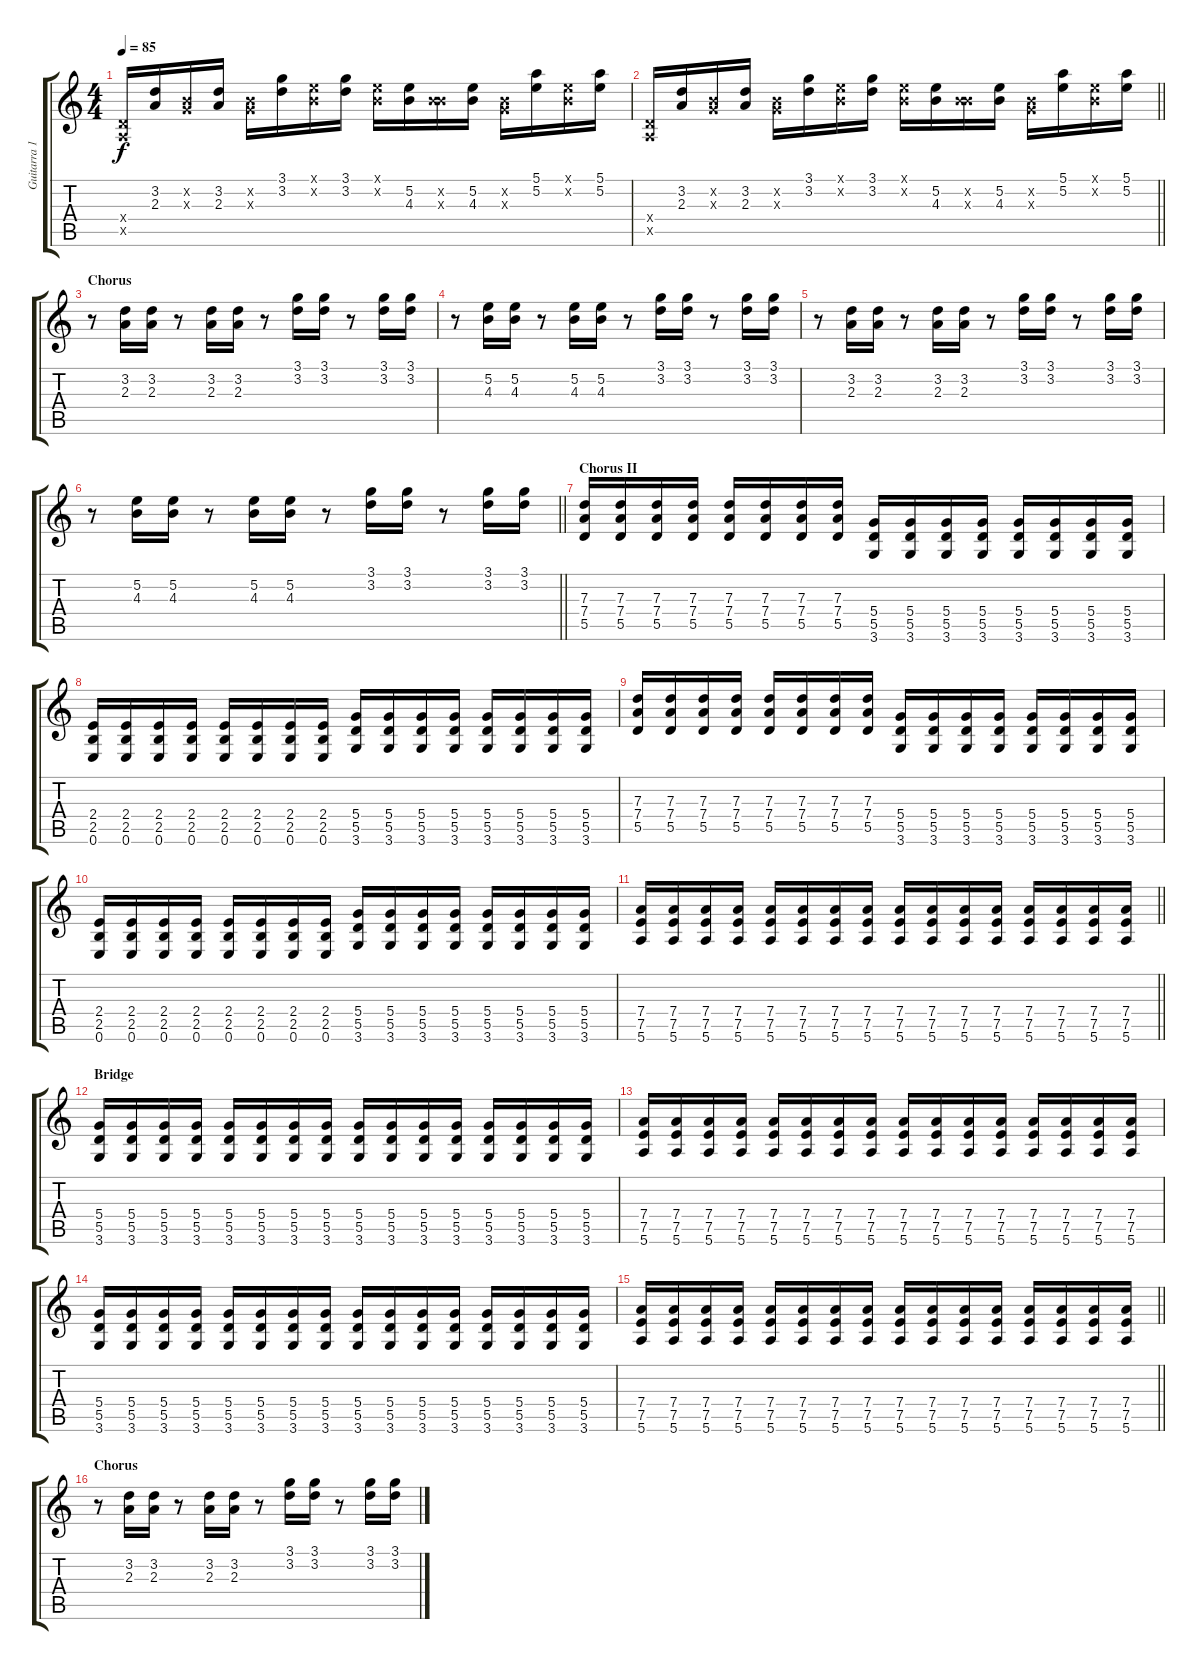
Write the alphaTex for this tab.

\track ("Guitarra 1 - Mathias" "Guitarra 1") {instrument overdrivenguitar}
\staff {score tabs}
\tuning (E4 B3 G3 D3 A2 E2) {hide}
\ts (4 4)
\tempo 85
\clef g2
\ks c
(0.4{x} 0.5{x}).16{dy f} (3.2 2.3).16 (0.2{x} 0.3{x}).16 (3.2 2.3).16 (0.2{x} 0.3{x}).16 (3.1 3.2).16 (0.1{x} 0.2{x}).16 (3.1 3.2).16 (0.1{x} 0.2{x}).16 (5.2 4.3).16 (0.2{x} 4.3{x}).16 (5.2 4.3).16 (0.2{x} 0.3{x}).16 (5.1 5.2).16 (0.1{x} 0.2{x}).16 (5.1 5.2).16 |
\barLineRight lightlight
(0.4{x} 0.5{x}).16 (3.2 2.3).16 (0.2{x} 0.3{x}).16 (3.2 2.3).16 (0.2{x} 0.3{x}).16 (3.1 3.2).16 (0.1{x} 0.2{x}).16 (3.1 3.2).16 (0.1{x} 0.2{x}).16 (5.2 4.3).16 (0.2{x} 4.3{x}).16 (5.2 4.3).16 (0.2{x} 0.3{x}).16 (5.1 5.2).16 (0.1{x} 0.2{x}).16 (5.1 5.2).16 |
\section ("" "Chorus")
r.8 (3.2 2.3).16 (3.2 2.3).16 r.8 (3.2 2.3).16 (3.2 2.3).16 r.8 (3.1 3.2).16 (3.1 3.2).16 r.8 (3.1 3.2).16 (3.1 3.2).16 |
r.8 (5.2 4.3).16 (5.2 4.3).16 r.8 (5.2 4.3).16 (5.2 4.3).16 r.8 (3.1 3.2).16 (3.1 3.2).16 r.8 (3.1 3.2).16 (3.1 3.2).16 |
r.8 (3.2 2.3).16 (3.2 2.3).16 r.8 (3.2 2.3).16 (3.2 2.3).16 r.8 (3.1 3.2).16 (3.1 3.2).16 r.8 (3.1 3.2).16 (3.1 3.2).16 |
\barLineRight lightlight
r.8 (5.2 4.3).16 (5.2 4.3).16 r.8 (5.2 4.3).16 (5.2 4.3).16 r.8 (3.1 3.2).16 (3.1 3.2).16 r.8 (3.1 3.2).16 (3.1 3.2).16 |
\section ("" "Chorus II")
(7.3 7.4 5.5).16 (7.3 7.4 5.5).16 (7.3 7.4 5.5).16 (7.3 7.4 5.5).16 (7.3 7.4 5.5).16 (7.3 7.4 5.5).16 (7.3 7.4 5.5).16 (7.3 7.4 5.5).16 (5.4 5.5 3.6).16 (5.4 5.5 3.6).16 (5.4 5.5 3.6).16 (5.4 5.5 3.6).16 (5.4 5.5 3.6).16 (5.4 5.5 3.6).16 (5.4 5.5 3.6).16 (5.4 5.5 3.6).16 |
(2.4 2.5 0.6).16 (2.4 2.5 0.6).16 (2.4 2.5 0.6).16 (2.4 2.5 0.6).16 (2.4 2.5 0.6).16 (2.4 2.5 0.6).16 (2.4 2.5 0.6).16 (2.4 2.5 0.6).16 (5.4 5.5 3.6).16 (5.4 5.5 3.6).16 (5.4 5.5 3.6).16 (5.4 5.5 3.6).16 (5.4 5.5 3.6).16 (5.4 5.5 3.6).16 (5.4 5.5 3.6).16 (5.4 5.5 3.6).16 |
(7.3 7.4 5.5).16 (7.3 7.4 5.5).16 (7.3 7.4 5.5).16 (7.3 7.4 5.5).16 (7.3 7.4 5.5).16 (7.3 7.4 5.5).16 (7.3 7.4 5.5).16 (7.3 7.4 5.5).16 (5.4 5.5 3.6).16 (5.4 5.5 3.6).16 (5.4 5.5 3.6).16 (5.4 5.5 3.6).16 (5.4 5.5 3.6).16 (5.4 5.5 3.6).16 (5.4 5.5 3.6).16 (5.4 5.5 3.6).16 |
(2.4 2.5 0.6).16 (2.4 2.5 0.6).16 (2.4 2.5 0.6).16 (2.4 2.5 0.6).16 (2.4 2.5 0.6).16 (2.4 2.5 0.6).16 (2.4 2.5 0.6).16 (2.4 2.5 0.6).16 (5.4 5.5 3.6).16 (5.4 5.5 3.6).16 (5.4 5.5 3.6).16 (5.4 5.5 3.6).16 (5.4 5.5 3.6).16 (5.4 5.5 3.6).16 (5.4 5.5 3.6).16 (5.4 5.5 3.6).16 |
\barLineRight lightlight
(7.4 7.5 5.6).16 (7.4 7.5 5.6).16 (7.4 7.5 5.6).16 (7.4 7.5 5.6).16 (7.4 7.5 5.6).16 (7.4 7.5 5.6).16 (7.4 7.5 5.6).16 (7.4 7.5 5.6).16 (7.4 7.5 5.6).16 (7.4 7.5 5.6).16 (7.4 7.5 5.6).16 (7.4 7.5 5.6).16 (7.4 7.5 5.6).16 (7.4 7.5 5.6).16 (7.4 7.5 5.6).16 (7.4 7.5 5.6).16 |
\section ("" "Bridge")
(5.4 5.5 3.6).16 (5.4 5.5 3.6).16 (5.4 5.5 3.6).16 (5.4 5.5 3.6).16 (5.4 5.5 3.6).16 (5.4 5.5 3.6).16 (5.4 5.5 3.6).16 (5.4 5.5 3.6).16 (5.4 5.5 3.6).16 (5.4 5.5 3.6).16 (5.4 5.5 3.6).16 (5.4 5.5 3.6).16 (5.4 5.5 3.6).16 (5.4 5.5 3.6).16 (5.4 5.5 3.6).16 (5.4 5.5 3.6).16 |
(7.4 7.5 5.6).16 (7.4 7.5 5.6).16 (7.4 7.5 5.6).16 (7.4 7.5 5.6).16 (7.4 7.5 5.6).16 (7.4 7.5 5.6).16 (7.4 7.5 5.6).16 (7.4 7.5 5.6).16 (7.4 7.5 5.6).16 (7.4 7.5 5.6).16 (7.4 7.5 5.6).16 (7.4 7.5 5.6).16 (7.4 7.5 5.6).16 (7.4 7.5 5.6).16 (7.4 7.5 5.6).16 (7.4 7.5 5.6).16 |
(5.4 5.5 3.6).16 (5.4 5.5 3.6).16 (5.4 5.5 3.6).16 (5.4 5.5 3.6).16 (5.4 5.5 3.6).16 (5.4 5.5 3.6).16 (5.4 5.5 3.6).16 (5.4 5.5 3.6).16 (5.4 5.5 3.6).16 (5.4 5.5 3.6).16 (5.4 5.5 3.6).16 (5.4 5.5 3.6).16 (5.4 5.5 3.6).16 (5.4 5.5 3.6).16 (5.4 5.5 3.6).16 (5.4 5.5 3.6).16 |
\barLineRight lightlight
(7.4 7.5 5.6).16 (7.4 7.5 5.6).16 (7.4 7.5 5.6).16 (7.4 7.5 5.6).16 (7.4 7.5 5.6).16 (7.4 7.5 5.6).16 (7.4 7.5 5.6).16 (7.4 7.5 5.6).16 (7.4 7.5 5.6).16 (7.4 7.5 5.6).16 (7.4 7.5 5.6).16 (7.4 7.5 5.6).16 (7.4 7.5 5.6).16 (7.4 7.5 5.6).16 (7.4 7.5 5.6).16 (7.4 7.5 5.6).16 |
\section ("" "Chorus")
r.8 (3.2 2.3).16 (3.2 2.3).16 r.8 (3.2 2.3).16 (3.2 2.3).16 r.8 (3.1 3.2).16 (3.1 3.2).16 r.8 (3.1 3.2).16 (3.1 3.2).16
